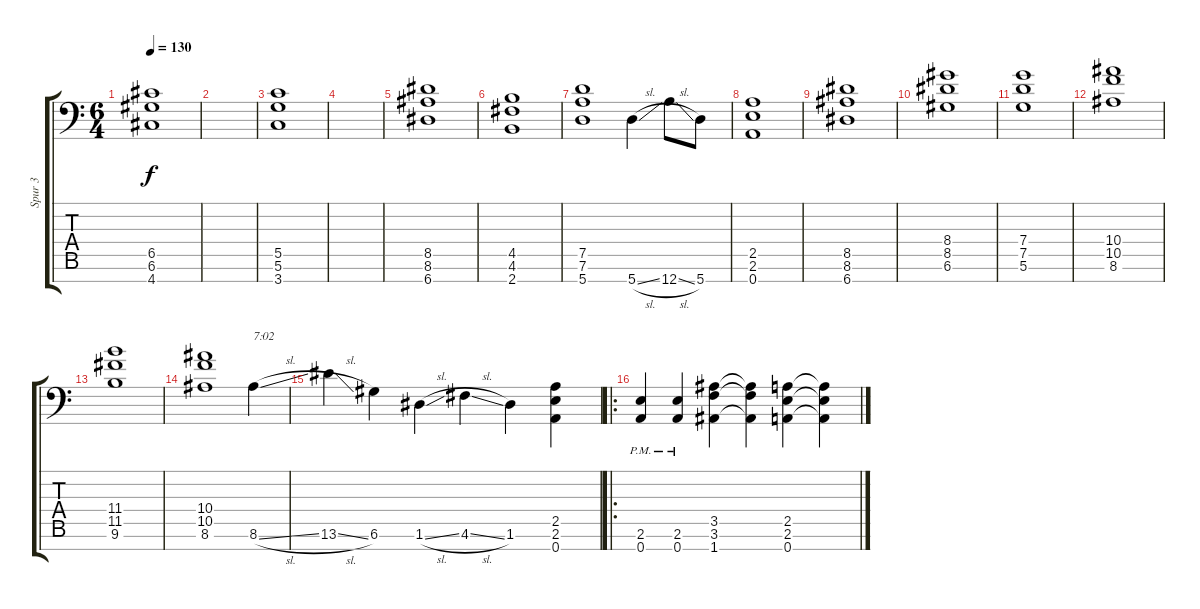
\track ("Spur 3" "Spur 3") {instrument overdrivenguitar}
\staff {score tabs}
\tuning (D4 A3 F3 C3 G2 D2 A1) {hide}
\ts (6 4)
\tempo 130
\clef f4
\ks c
(6.5 6.6 4.7).1{dy f} |
|
(5.5 5.6 3.7).1 |
|
(8.5 8.6 6.7).1 |
(4.5 4.6 2.7).1 |
(7.5 7.6 5.7).1 5.7{sl}.4 12.7{sl}.8 5.7.8 |
(2.5 2.6 0.7).1 |
(8.5 8.6 6.7).1 |
(8.4 8.5 6.6).1 |
(7.4 7.5 5.6).1 |
(10.4 10.5 8.6).1 |
(11.4 11.5 9.6).1 |
(10.4 10.5 8.6).1 8.6{sl}.4{txt "7:02"} |
13.6{sl}.4 6.6.4 1.6{sl}.4 4.6{sl}.4 1.6.4 (2.5 2.6 0.7).4 |
\ro
(2.6{pm} 0.7{pm}).4 (2.6{pm} 0.7{pm}).4 (3.5 3.6 1.7).4 (3.5{t} 3.6{t} 1.7{t}).4 (2.5 2.6 0.7).4 (2.5{t} 2.6{t} 0.7{t}).4
